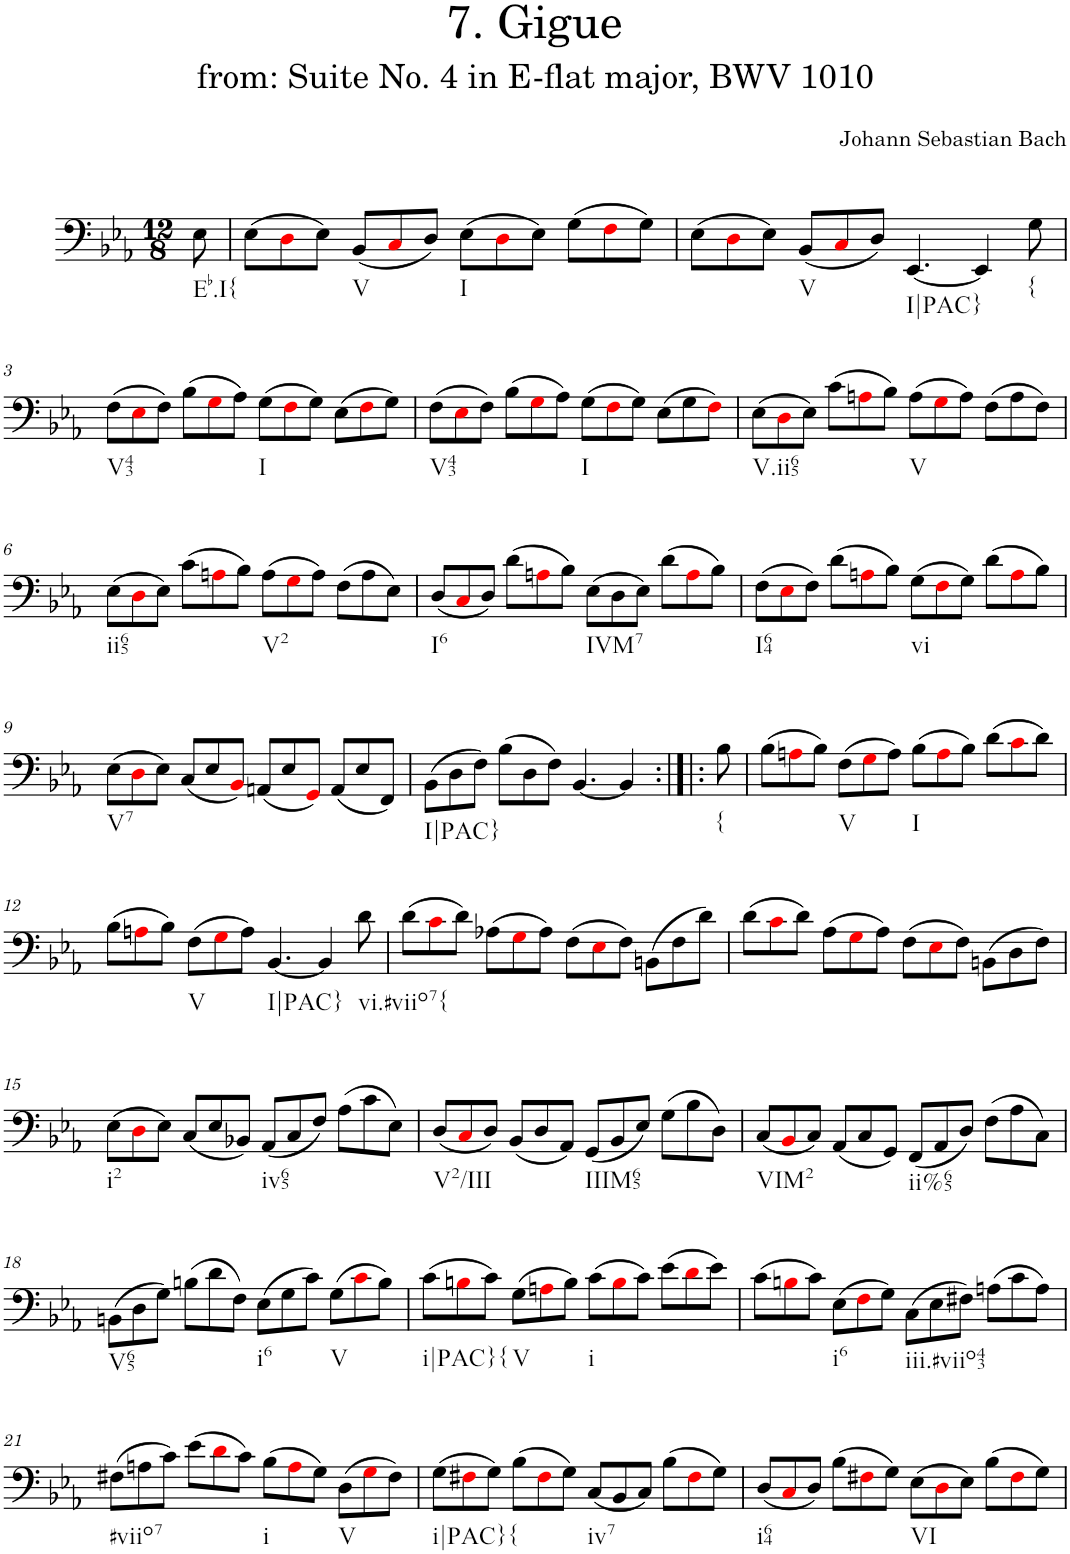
**kern
*part1
*staff1
*I"Piano
*I'Pno.
*clefF4
*k[b-e-a-]
*M12/8
=
!LO:TX:b:t=Eb.I{
8E-\
=1
(8E-\L
8Di\
8E-\J)
!LO:TX:b:t=V
(8BB-/L
8Ci/
8D/J)
!LO:TX:b:t=I
(8E-\L
8Di\
8E-\J)
(8G\L
8Fi\
8G\J)
=2
(8E-\L
8Di\
8E-\J)
!LO:TX:b:t=V
(8BB-/L
8Ci/
8D/J)
!LO:TX:b:t=I|PAC}
[4.EE-/
4EE-/]
!LO:TX:b:t={
8G\
!!LO:LB:g=z
=3
!LO:TX:b:t=V43
(8F\L
8E-i\
8F\J)
(8B-\L
8Gi\
8A-\J)
!LO:TX:b:t=I
(8G\L
8Fi\
8G\J)
(8E-\L
8Fi\
8G\J)
=4
!LO:TX:b:t=V43
(8F\L
8E-i\
8F\J)
(8B-\L
8Gi\
8A-\J)
!LO:TX:b:t=I
(8G\L
8Fi\
8G\J)
(8E-\L
8G\
8Fi\J)
=5
!LO:TX:b:t=V.ii65
(8E-\L
8Di\
8E-\J)
(8c\L
8Ani\
8B-\J)
!LO:TX:b:t=V
(8A\L
8Gi\
8A\J)
(8F\L
8A\
8F\J)
!!LO:LB:g=z
=6
!LO:TX:b:t=ii65
(8E-\L
8Di\
8E-\J)
(8c\L
8Ani\
8B-\J)
!LO:TX:b:t=V2
(8A\L
8Gi\
8A\J)
(8F\L
8A\
8E-\J)
=7
!LO:TX:b:t=I6
(8D/L
8Ci/
8D/J)
(8d\L
8Ani\
8B-\J)
!LO:TX:b:t=IVM7
(8E-\L
8D\
8E-\J)
(8d\L
8Ai\
8B-\J)
=8
!LO:TX:b:t=I64
(8F\L
8E-i\
8F\J)
(8d\L
8Ani\
8B-\J)
!LO:TX:b:t=vi
(8G\L
8Fi\
8G\J)
(8d\L
8Ai\
8B-\J)
!!LO:LB:g=z
=9
!LO:TX:b:t=V7
(8E-\L
8Di\
8E-\J)
(8C/L
8E-/
8BB-i/J)
(8AAn/L
8E-/
8GGi/J)
(8AA/L
8E-/
8FF/J)
=10
!LO:TX:b:t=I|PAC}
(8BB-\L
8D\
8F\J)
(8B-\L
8D\
8F\J)
[4.BB-/
4BB-/]
!LO:TX:b:t={
8B-\
=11
(8B-\L
8Ani\
8B-\J)
!LO:TX:b:t=V
(8F\L
8Gi\
8A\J)
!LO:TX:b:t=I
(8B-\L
8Ai\
8B-\J)
(8d\L
8ci\
8d\J)
!!LO:LB:g=z
=12
(8B-\L
8Ani\
8B-\J)
!LO:TX:b:t=V
(8F\L
8Gi\
8A\J)
!LO:TX:b:t=I|PAC}
[4.BB-/
4BB-/]
!LO:TX:b:t=vi.#viio7{
8d\
=13
(8d\L
8ci\
8d\J)
(8A-X\L
8Gi\
8A-\J)
(8F\L
8E-i\
8F\J)
(8BBn\L
8F\
8d\J)
=14
(8d\L
8ci\
8d\J)
(8A-\L
8Gi\
8A-\J)
(8F\L
8E-i\
8F\J)
(8BBn\L
8D\
8F\J)
!!LO:LB:g=z
=15
!LO:TX:b:t=i2
(8E-\L
8Di\
8E-\J)
(8C/L
8E-/
8BB-X/J)
!LO:TX:b:t=iv65
(8AA-/L
8C/
8F/J)
(8A-\L
8c\
8E-\J)
=16
!LO:TX:b:t=V2/III
(8D/L
8Ci/
8D/J)
(8BB-/L
8D/
8AA-/J)
!LO:TX:b:t=IIIM65
(8GG/L
8BB-/
8E-/J)
(8G\L
8B-\
8D\J)
=17
!LO:TX:b:t=VIM2
(8C/L
8BB-i/
8C/J)
(8AA-/L
8C/
8GG/J)
!LO:TX:b:t=ii%65
(8FF/L
8AA-/
8D/J)
(8F\L
8A-\
8C\J)
!!LO:LB:g=z
=18
!LO:TX:b:t=V65
(8BBn\L
8D\
8G\J)
(8Bn\L
8d\
8F\J)
!LO:TX:b:t=i6
(8E-\L
8G\
8c\J)
!LO:TX:b:t=V
(8G\L
8ci\
8B\J)
=19
!LO:TX:b:t=i|PAC}{
(8c\L
8Bni\
8c\J)
!LO:TX:b:t=V
(8G\L
8Ani\
8B\J)
!LO:TX:b:t=i
(8c\L
8Bi\
8c\J)
(8e-\L
8di\
8e-\J)
=20
(8c\L
8Bni\
8c\J)
!LO:TX:b:t=i6
(8E-\L
8Fi\
8G\J)
!LO:TX:b:t=iii.#viio43
(8C\L
8E-\
8F#X\J)
(8An\L
8c\
8A\J)
!!LO:LB:g=z
=21
!LO:TX:b:t=#viio7
(8F#X\L
8An\
8c\J)
(8e-\L
8di\
8c\J)
!LO:TX:b:t=i
(8B-\L
8Ai\
8G\J)
!LO:TX:b:t=V
(8D\L
8Gi\
8F#\J)
=22
!LO:TX:b:t=i|PAC}{
(8G\L
8F#Xi\
8G\J)
(8B-\L
8F#i\
8G\J)
!LO:TX:b:t=iv7
(8C/L
8BB-/
8C/J)
(8B-\L
8F#i\
8G\J)
=23
!LO:TX:b:t=i64
(8D/L
8Ci/
8D/J)
(8B-\L
8F#Xi\
8G\J)
!LO:TX:b:t=VI
(8E-\L
8Di\
8E-\J)
(8B-\L
8F#i\
8G\J)
=
*-
